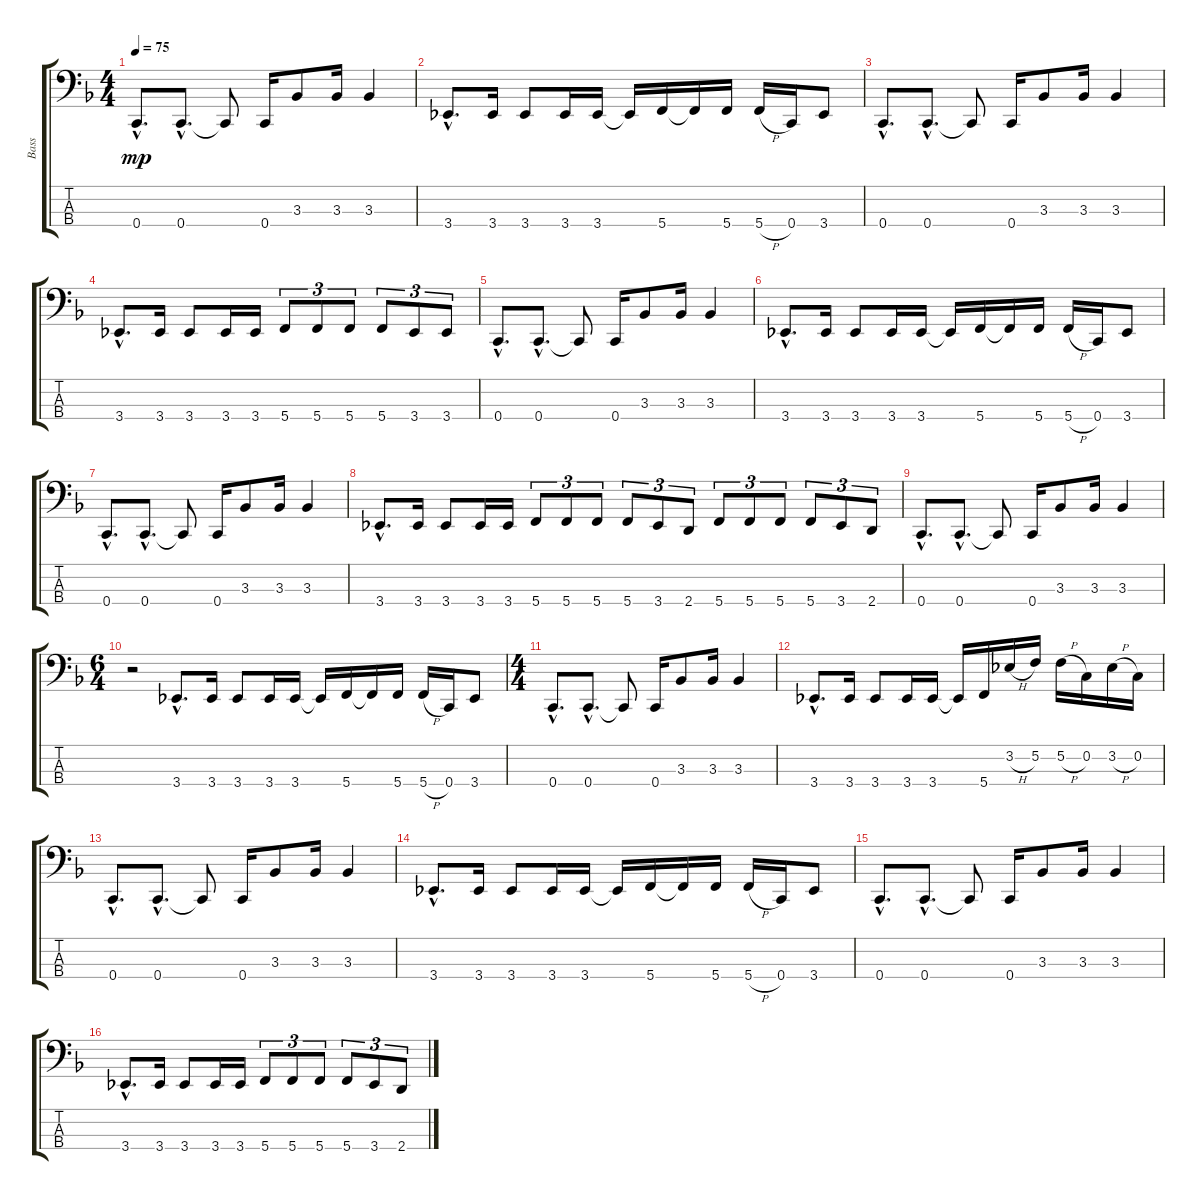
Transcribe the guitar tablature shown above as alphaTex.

\track ("Bass" "Bass") {instrument electricbasspick}
\staff {score tabs}
\tuning (F2 C2 G1 C1) {hide}
\ts (4 4)
\tempo 75
\clef f4
\ks f
0.4{hac}.8{d dy mp} 0.4{hac}.8{d} 0.4{t}.8 0.4.16 3.3.8 3.3.16 3.3.4 |
3.4{hac}.8{d} 3.4.16 3.4.8 3.4.16 3.4.16 3.4{t}.16 5.4.16 5.4{t}.16 5.4.16 5.4{h}.16 0.4.16 3.4.8 |
0.4{hac}.8{d} 0.4{hac}.8{d} 0.4{t}.8 0.4.16 3.3.8 3.3.16 3.3.4 |
3.4{hac}.8{d} 3.4.16 3.4.8 3.4.16 3.4.16 5.4.8{tu (3 2)} 5.4.8{tu (3 2)} 5.4.8{tu (3 2)} 5.4.8{tu (3 2)} 3.4.8{tu (3 2)} 3.4.8{tu (3 2)} |
0.4{hac}.8{d} 0.4{hac}.8{d} 0.4{t}.8 0.4.16 3.3.8 3.3.16 3.3.4 |
3.4{hac}.8{d} 3.4.16 3.4.8 3.4.16 3.4.16 3.4{t}.16 5.4.16 5.4{t}.16 5.4.16 5.4{h}.16 0.4.16 3.4.8 |
0.4{hac}.8{d} 0.4{hac}.8{d} 0.4{t}.8 0.4.16 3.3.8 3.3.16 3.3.4 |
3.4{hac}.8{d} 3.4.16 3.4.8 3.4.16 3.4.16 5.4.8{tu (3 2)} 5.4.8{tu (3 2)} 5.4.8{tu (3 2)} 5.4.8{tu (3 2)} 3.4.8{tu (3 2)} 2.4.8{tu (3 2)} 5.4.8{tu (3 2)} 5.4.8{tu (3 2)} 5.4.8{tu (3 2)} 5.4.8{tu (3 2)} 3.4.8{tu (3 2)} 2.4.8{tu (3 2)} |
0.4{hac}.8{d} 0.4{hac}.8{d} 0.4{t}.8 0.4.16 3.3.8 3.3.16 3.3.4 |
\ts (6 4)
r.2 3.4{hac}.8{d} 3.4.16 3.4.8 3.4.16 3.4.16 3.4{t}.16 5.4.16 5.4{t}.16 5.4.16 5.4{h}.16 0.4.16 3.4.8 |
\ts (4 4)
0.4{hac}.8{d} 0.4{hac}.8{d} 0.4{t}.8 0.4.16 3.3.8 3.3.16 3.3.4 |
3.4{hac}.8{d} 3.4.16 3.4.8 3.4.16 3.4.16 3.4{t}.16 5.4.16 3.2{h}.16 5.2.16 5.2{h}.16 0.2.16 3.2{h}.16 0.2.16 |
0.4{hac}.8{d} 0.4{hac}.8{d} 0.4{t}.8 0.4.16 3.3.8 3.3.16 3.3.4 |
3.4{hac}.8{d} 3.4.16 3.4.8 3.4.16 3.4.16 3.4{t}.16 5.4.16 5.4{t}.16 5.4.16 5.4{h}.16 0.4.16 3.4.8 |
0.4{hac}.8{d} 0.4{hac}.8{d} 0.4{t}.8 0.4.16 3.3.8 3.3.16 3.3.4 |
3.4{hac}.8{d} 3.4.16 3.4.8 3.4.16 3.4.16 5.4.8{tu (3 2)} 5.4.8{tu (3 2)} 5.4.8{tu (3 2)} 5.4.8{tu (3 2)} 3.4.8{tu (3 2)} 2.4.8{tu (3 2)}
